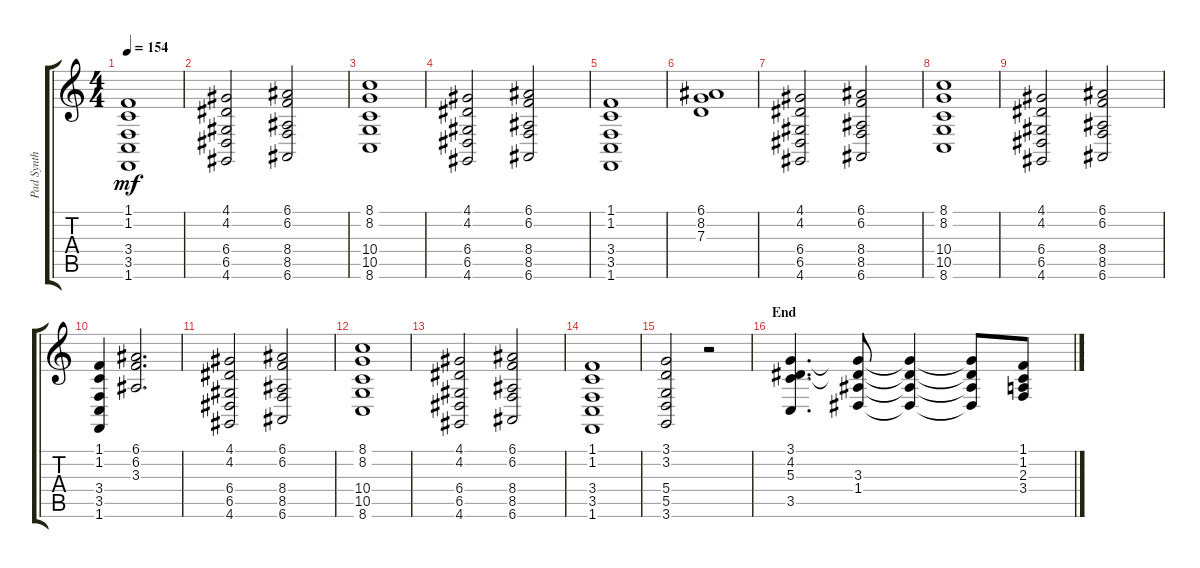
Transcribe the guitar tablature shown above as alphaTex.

\track ("Pad Synth" "Pad Synth") {instrument pad2warm}
\staff {score tabs}
\tuning (E4 B3 G3 D3 A2 E2) {hide}
\ts (4 4)
\tempo 154
\clef g2
\ks c
(1.1 1.2 3.4 3.5 1.6).1{dy mf} |
(4.1 4.2 6.4 6.5 4.6).2 (6.1 6.2 8.4 8.5 6.6).2 |
(8.1 8.2 10.4 10.5 8.6).1 |
(4.1 4.2 6.4 6.5 4.6).2 (6.1 6.2 8.4 8.5 6.6).2 |
(1.1 1.2 3.4 3.5 1.6).1 |
(6.1 8.2 7.3).1 |
(4.1 4.2 6.4 6.5 4.6).2 (6.1 6.2 8.4 8.5 6.6).2 |
(8.1 8.2 10.4 10.5 8.6).1 |
(4.1 4.2 6.4 6.5 4.6).2 (6.1 6.2 8.4 8.5 6.6).2 |
(1.1 1.2 3.4 3.5 1.6).4 (6.1 6.2 3.3).2{d} |
(4.1 4.2 6.4 6.5 4.6).2 (6.1 6.2 8.4 8.5 6.6).2 |
(8.1 8.2 10.4 10.5 8.6).1 |
(4.1 4.2 6.4 6.5 4.6).2 (6.1 6.2 8.4 8.5 6.6).2 |
(1.1 1.2 3.4 3.5 1.6).1 |
(3.1 3.2 5.4 5.5 3.6).2 r.2 |
\section ("" "End")
(3.1 4.2 5.3 3.5).4{d} (3.1{t} 4.2{t} 3.3 1.4).8 (3.1{t} 4.2{t} 3.3{t} 1.4{t}).4 (3.1{t} 4.2{t} 3.3{t} 1.4{t}).8 (1.1 1.2 2.3 3.4).8
